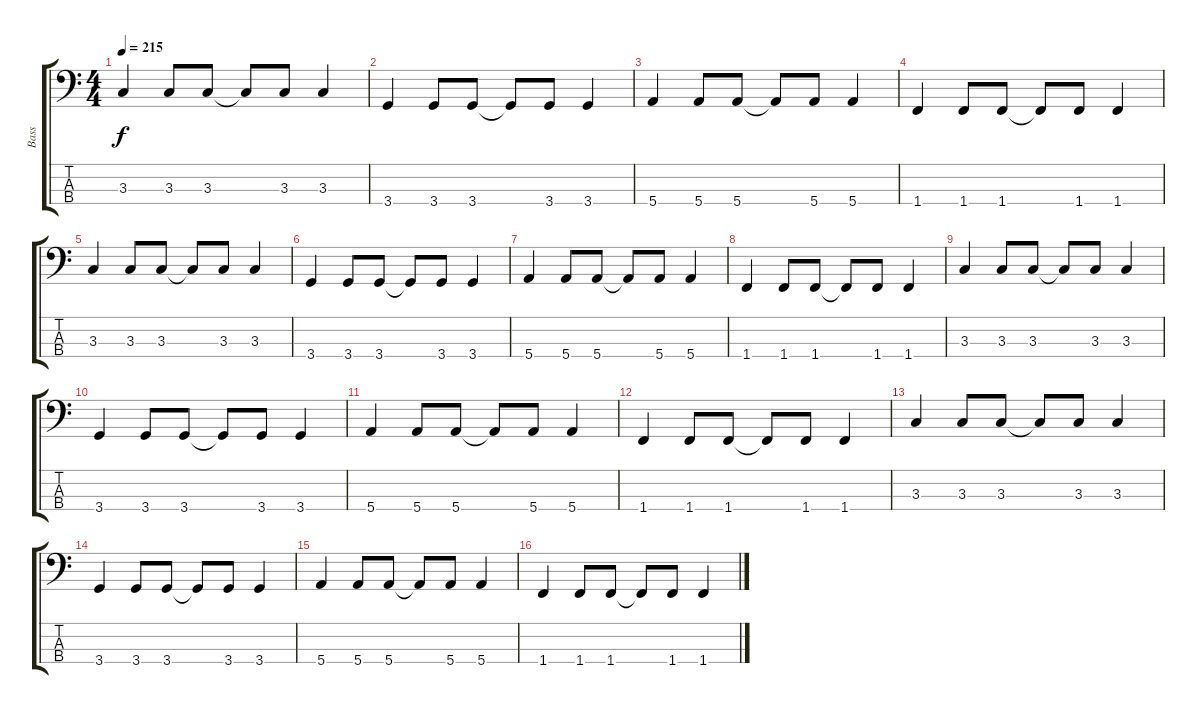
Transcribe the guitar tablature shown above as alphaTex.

\track ("Bass" "Bass") {instrument acousticguitarnylon}
\staff {score tabs}
\tuning (G2 D2 A1 E1) {hide}
\ts (4 4)
\tempo 215
\clef f4
\ks c
3.3.4{dy f} 3.3.8 3.3.8 3.3{t}.8 3.3.8 3.3.4 |
3.4.4 3.4.8 3.4.8 3.4{t}.8 3.4.8 3.4.4 |
5.4.4 5.4.8 5.4.8 5.4{t}.8 5.4.8 5.4.4 |
1.4.4 1.4.8 1.4.8 1.4{t}.8 1.4.8 1.4.4 |
3.3.4 3.3.8 3.3.8 3.3{t}.8 3.3.8 3.3.4 |
3.4.4 3.4.8 3.4.8 3.4{t}.8 3.4.8 3.4.4 |
5.4.4 5.4.8 5.4.8 5.4{t}.8 5.4.8 5.4.4 |
1.4.4 1.4.8 1.4.8 1.4{t}.8 1.4.8 1.4.4 |
3.3.4 3.3.8 3.3.8 3.3{t}.8 3.3.8 3.3.4 |
3.4.4 3.4.8 3.4.8 3.4{t}.8 3.4.8 3.4.4 |
5.4.4 5.4.8 5.4.8 5.4{t}.8 5.4.8 5.4.4 |
1.4.4 1.4.8 1.4.8 1.4{t}.8 1.4.8 1.4.4 |
3.3.4 3.3.8 3.3.8 3.3{t}.8 3.3.8 3.3.4 |
3.4.4 3.4.8 3.4.8 3.4{t}.8 3.4.8 3.4.4 |
5.4.4 5.4.8 5.4.8 5.4{t}.8 5.4.8 5.4.4 |
1.4.4 1.4.8 1.4.8 1.4{t}.8 1.4.8 1.4.4
